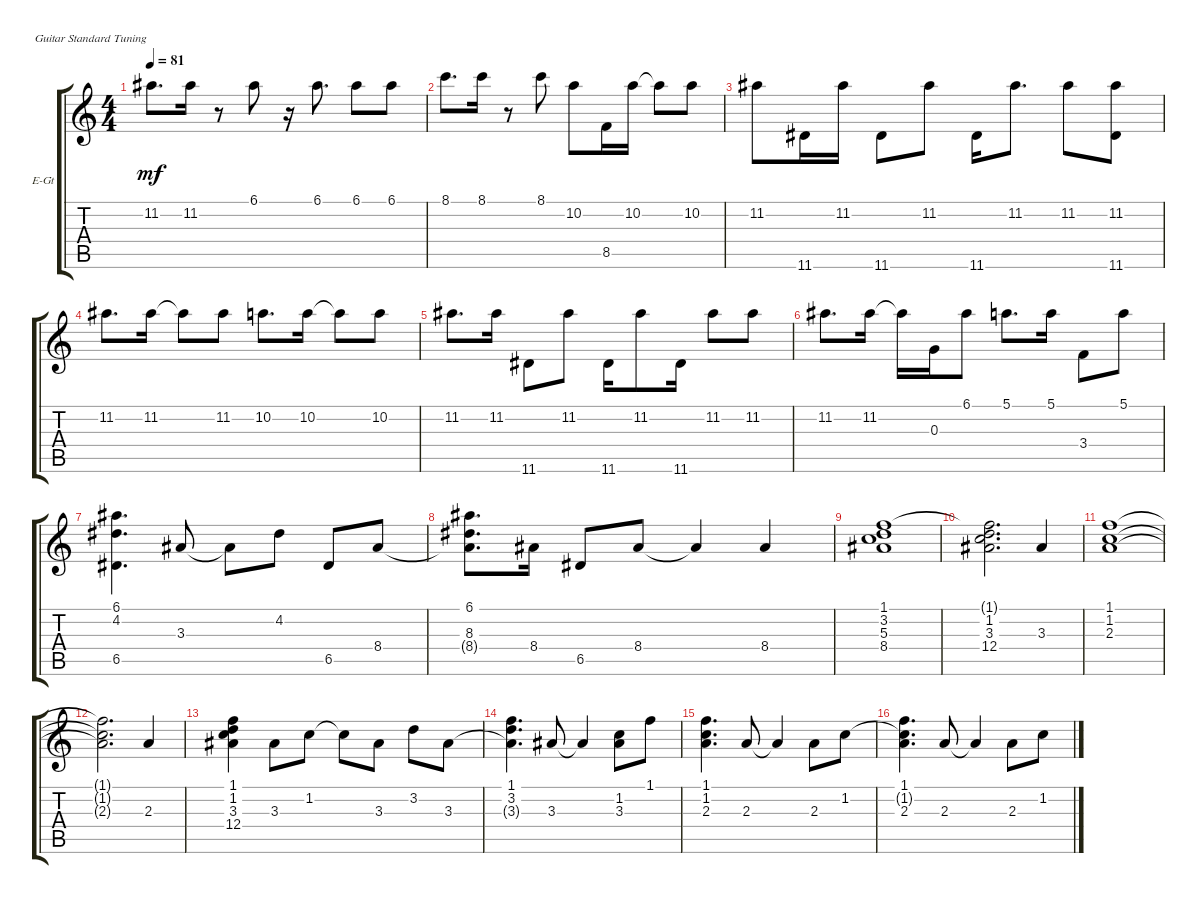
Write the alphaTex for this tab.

\bracketExtendMode groupsimilarinstruments
\firstSystemTrackNameOrientation horizontal
\otherSystemsTrackNameOrientation horizontal
\track ("Electric Guitar" "E-Gt") {instrument electricguitarclean}
\staff {score tabs}
\tuning (E4 B3 G3 D3 A2 E2)
\ts (4 4)
\tempo 81
\clef g2
\scale
0.333333
\ks c
11.2.8{d dy mf} 11.2.16 r.8 6.1.8 r.16 6.1.8{d} 6.1.8 6.1.8 |
\scale
0.333333 8.1.8{d} 8.1.16 r.8 8.1.8 10.2.8 8.5.16 10.2.16 10.2{t}.8 10.2.8 |
\scale
0.333333 11.2.8 11.6.16 11.2.16 11.6.8 11.2.8 11.6.16 11.2.8{d} 11.2.8 (11.6 11.2).8 |
\scale
0.333333 11.2.8{d} 11.2.16 11.2{t}.8 11.2.8 10.2.8{d} 10.2.16 10.2{t}.8 10.2.8 |
\scale
0.333333 11.2.8{d} 11.2.16 11.6.8 11.2.8 11.6.16 11.2.8 11.6.16 11.2.8 11.2.8 |
\scale
0.333333 11.2.8{d} 11.2.16 11.2{t}.16 0.3.16 6.1.8 5.1.8{d} 5.1.16 3.4.8 5.1.8 |
\scale
0.333333 (6.5 4.2 6.1).4{d} 3.3.8 3.3{t}.8 4.2.8 6.5.8 8.4.8 |
\scale
0.333333 (8.4{t} 8.3 6.1).8{d} 8.4.16 6.5.8 8.4.8 8.4{t}.4 8.4.4 |
\scale
0.333333 (8.4 5.3 3.2 1.1).1 |
\scale
0.333333 (3.3 1.2 12.4 1.1{t}).2{d} 3.3.4 |
\scale
0.333333 (2.3 1.2 1.1).1 |
\scale
0.333333 (2.3{t} 1.2{t} 1.1{t}).2{d} 2.3.4 |
\scale
0.333333 (3.3 1.2 12.4 1.1).4 3.3.8 1.2.8 1.2{t}.8 3.3.8 3.2.8 3.3.8 |
\scale
0.333333 (3.3{t} 3.2 1.1).4{d} 3.3.8 3.3{t}.4 (3.3 1.2).8 1.1.8 |
\scale
0.333333 (2.3 1.2 1.1).4{d} 2.3.8 2.3{t}.4 2.3.8 1.2.8 |
\scale
0.333333 (2.3 1.2{t} 1.1).4{d} 2.3.8 2.3{t}.4 2.3.8 1.2.8
